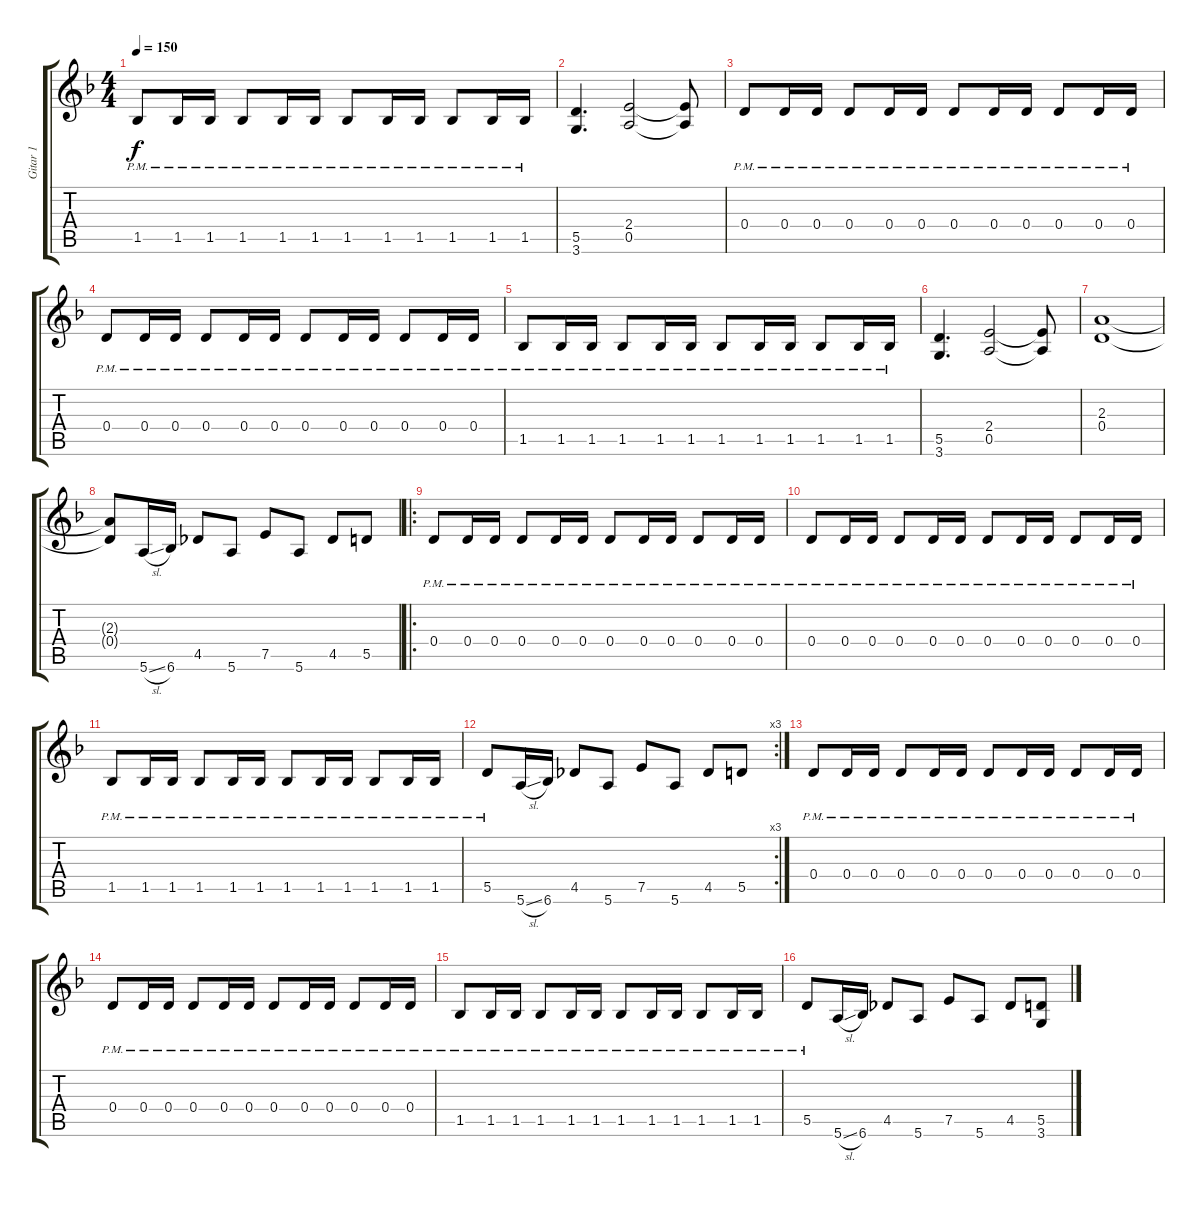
\track ("Gitar 1" "Gitar 1") {instrument overdrivenguitar}
\staff {score tabs}
\tuning (E4 B3 G3 D3 A2 E2) {hide}
\ts (4 4)
\tempo 150
\clef g2
\ks f
1.5{pm}.8{dy f} 1.5{pm}.16 1.5{pm}.16 1.5{pm}.8 1.5{pm}.16 1.5{pm}.16 1.5{pm}.8 1.5{pm}.16 1.5{pm}.16 1.5{pm}.8 1.5{pm}.16 1.5{pm}.16 |
(5.5 3.6).4{d} (2.4 0.5).2 (2.4{t} 0.5{t}).8 |
0.4{pm}.8 0.4{pm}.16 0.4{pm}.16 0.4{pm}.8 0.4{pm}.16 0.4{pm}.16 0.4{pm}.8 0.4{pm}.16 0.4{pm}.16 0.4{pm}.8 0.4{pm}.16 0.4{pm}.16 |
0.4{pm}.8 0.4{pm}.16 0.4{pm}.16 0.4{pm}.8 0.4{pm}.16 0.4{pm}.16 0.4{pm}.8 0.4{pm}.16 0.4{pm}.16 0.4{pm}.8 0.4{pm}.16 0.4{pm}.16 |
1.5{pm}.8 1.5{pm}.16 1.5{pm}.16 1.5{pm}.8 1.5{pm}.16 1.5{pm}.16 1.5{pm}.8 1.5{pm}.16 1.5{pm}.16 1.5{pm}.8 1.5{pm}.16 1.5{pm}.16 |
(5.5 3.6).4{d} (2.4 0.5).2 (2.4{t} 0.5{t}).8 |
(2.3 0.4).1 |
(2.3{t} 0.4{t}).8 5.6{sl}.16 6.6.16 4.5.8 5.6.8 7.5.8 5.6.8 4.5.8 5.5.8 |
\ro
0.4{pm}.8 0.4{pm}.16 0.4{pm}.16 0.4{pm}.8 0.4{pm}.16 0.4{pm}.16 0.4{pm}.8 0.4{pm}.16 0.4{pm}.16 0.4{pm}.8 0.4{pm}.16 0.4{pm}.16 |
0.4{pm}.8 0.4{pm}.16 0.4{pm}.16 0.4{pm}.8 0.4{pm}.16 0.4{pm}.16 0.4{pm}.8 0.4{pm}.16 0.4{pm}.16 0.4{pm}.8 0.4{pm}.16 0.4{pm}.16 |
1.5{pm}.8 1.5{pm}.16 1.5{pm}.16 1.5{pm}.8 1.5{pm}.16 1.5{pm}.16 1.5{pm}.8 1.5{pm}.16 1.5{pm}.16 1.5{pm}.8 1.5{pm}.16 1.5{pm}.16 |
\rc 3
5.5{pm}.8 5.6{sl}.16 6.6.16 4.5.8 5.6.8 7.5.8 5.6.8 4.5.8 5.5.8 |
0.4{pm}.8 0.4{pm}.16 0.4{pm}.16 0.4{pm}.8 0.4{pm}.16 0.4{pm}.16 0.4{pm}.8 0.4{pm}.16 0.4{pm}.16 0.4{pm}.8 0.4{pm}.16 0.4{pm}.16 |
0.4{pm}.8 0.4{pm}.16 0.4{pm}.16 0.4{pm}.8 0.4{pm}.16 0.4{pm}.16 0.4{pm}.8 0.4{pm}.16 0.4{pm}.16 0.4{pm}.8 0.4{pm}.16 0.4{pm}.16 |
1.5{pm}.8 1.5{pm}.16 1.5{pm}.16 1.5{pm}.8 1.5{pm}.16 1.5{pm}.16 1.5{pm}.8 1.5{pm}.16 1.5{pm}.16 1.5{pm}.8 1.5{pm}.16 1.5{pm}.16 |
5.5{pm}.8 5.6{sl}.16 6.6.16 4.5.8 5.6.8 7.5.8 5.6.8 4.5.8 (5.5 3.6).8
